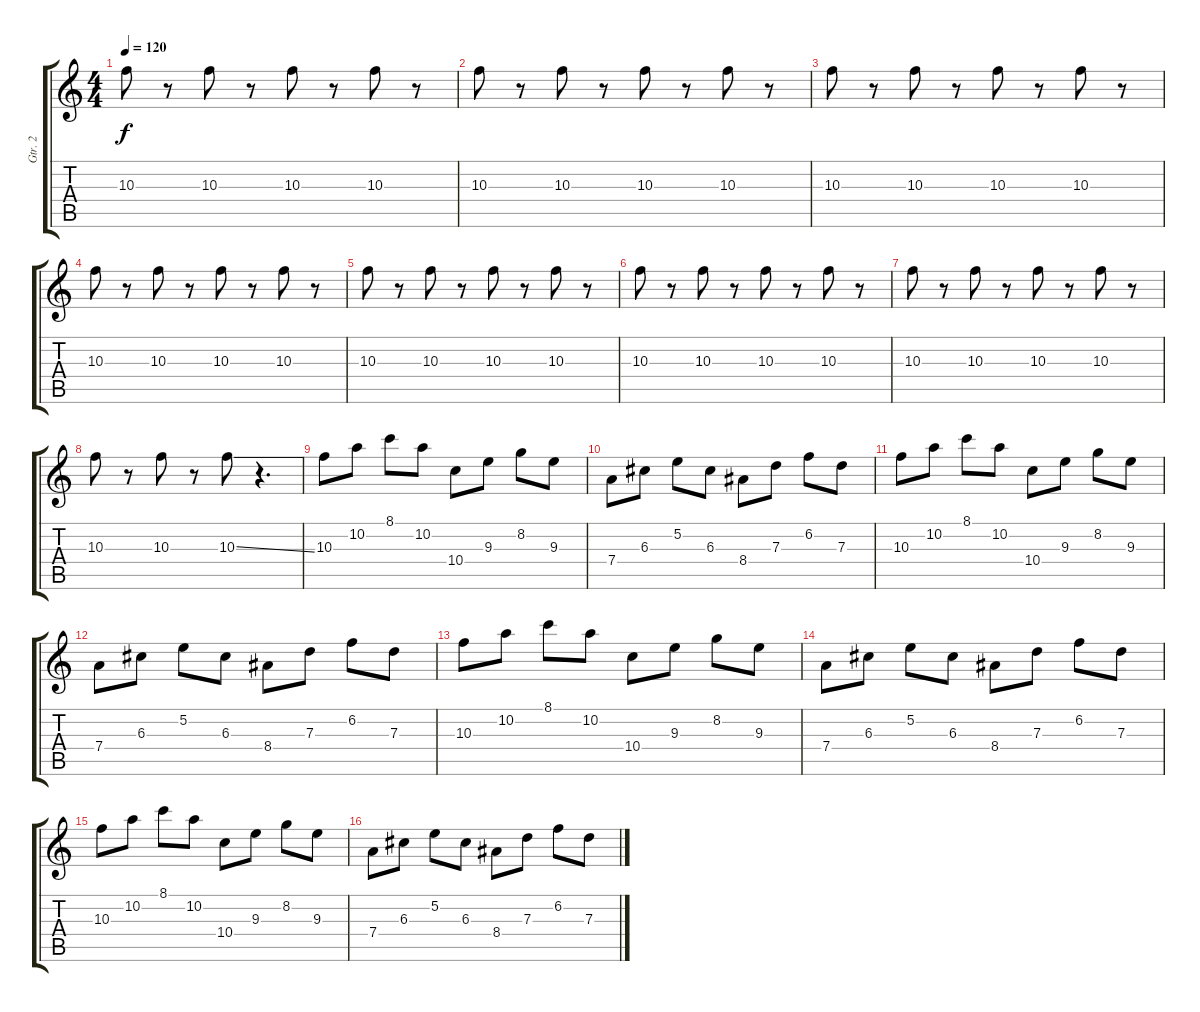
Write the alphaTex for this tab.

\track ("Gtr. 2" "Gtr. 2") {instrument electricguitarclean}
\staff {score tabs}
\tuning (E4 B3 G3 D3 A2 E2) {hide}
\ts (4 4)
\tempo 120
\clef g2
\ks c
10.3.8{dy f} r.8 10.3.8 r.8 10.3.8 r.8 10.3.8 r.8 |
10.3.8 r.8 10.3.8 r.8 10.3.8 r.8 10.3.8 r.8 |
10.3.8 r.8 10.3.8 r.8 10.3.8 r.8 10.3.8 r.8 |
10.3.8 r.8 10.3.8 r.8 10.3.8 r.8 10.3.8 r.8 |
10.3.8 r.8 10.3.8 r.8 10.3.8 r.8 10.3.8 r.8 |
10.3.8 r.8 10.3.8 r.8 10.3.8 r.8 10.3.8 r.8 |
10.3.8 r.8 10.3.8 r.8 10.3.8 r.8 10.3.8 r.8 |
10.3.8 r.8 10.3.8 r.8 10.3{ss}.8 r.4{d} |
10.3.8 10.2.8 8.1.8 10.2.8 10.4.8 9.3.8 8.2.8 9.3.8 |
7.4.8 6.3.8 5.2.8 6.3.8 8.4.8 7.3.8 6.2.8 7.3.8 |
10.3.8 10.2.8 8.1.8 10.2.8 10.4.8 9.3.8 8.2.8 9.3.8 |
7.4.8 6.3.8 5.2.8 6.3.8 8.4.8 7.3.8 6.2.8 7.3.8 |
10.3.8 10.2.8 8.1.8 10.2.8 10.4.8 9.3.8 8.2.8 9.3.8 |
7.4.8 6.3.8 5.2.8 6.3.8 8.4.8 7.3.8 6.2.8 7.3.8 |
10.3.8 10.2.8 8.1.8 10.2.8 10.4.8 9.3.8 8.2.8 9.3.8 |
7.4.8 6.3.8 5.2.8 6.3.8 8.4.8 7.3.8 6.2.8 7.3.8
